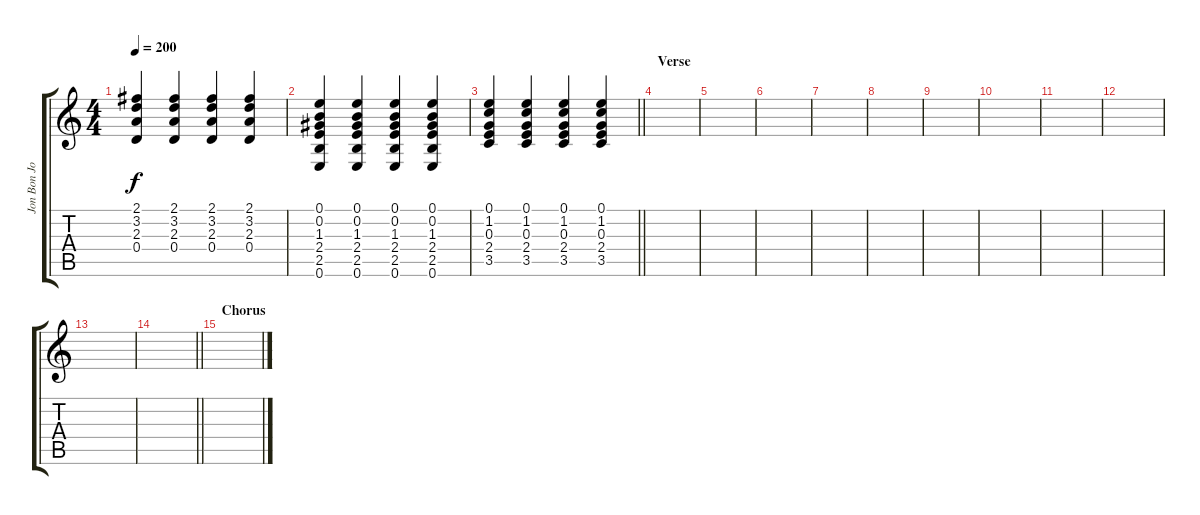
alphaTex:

\track ("Jon Bon Jovi" "Jon Bon Jo") {instrument acousticguitarsteel}
\staff {score tabs}
\tuning (E4 B3 G3 D3 A2 E2) {hide}
\ts (4 4)
\tempo 200
\clef g2
\ks c
(2.1 3.2 2.3 0.4).4{dy f} (2.1 3.2 2.3 0.4).4 (2.1 3.2 2.3 0.4).4 (2.1 3.2 2.3 0.4).4 |
(0.1 0.2 1.3 2.4 2.5 0.6).4 (0.1 0.2 1.3 2.4 2.5 0.6).4 (0.1 0.2 1.3 2.4 2.5 0.6).4 (0.1 0.2 1.3 2.4 2.5 0.6).4 |
\barLineRight lightlight
(0.1 1.2 0.3 2.4 3.5).4 (0.1 1.2 0.3 2.4 3.5).4 (0.1 1.2 0.3 2.4 3.5).4 (0.1 1.2 0.3 2.4 3.5).4 |
\section ("" "Verse")
|
|
|
|
|
|
|
|
|
|
\barLineRight lightlight
|
\section ("" "Chorus")
